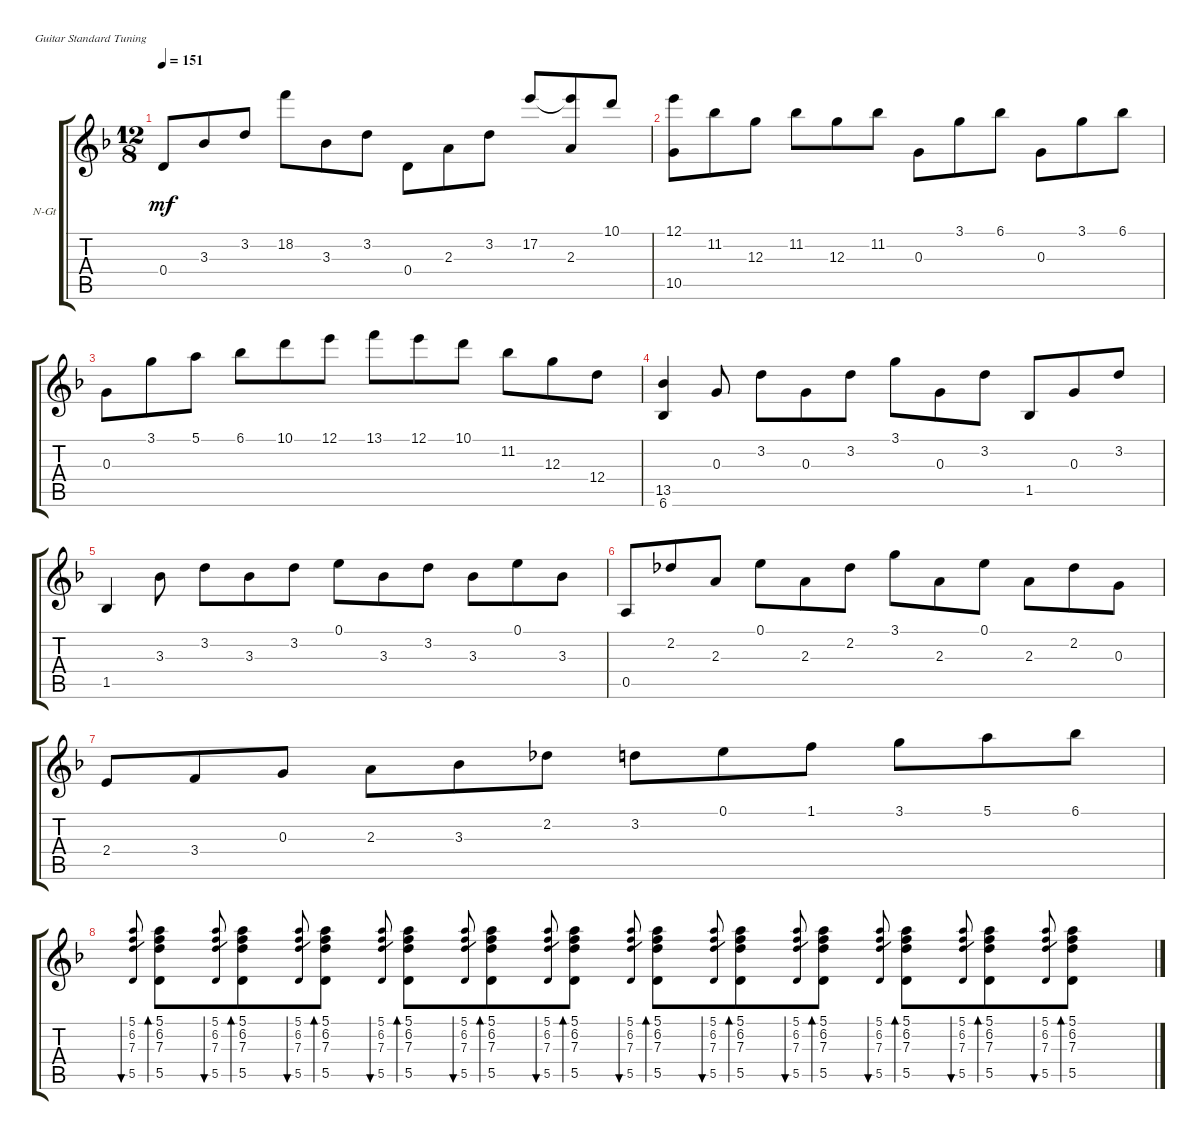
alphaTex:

\defaultSystemsLayout 4
\bracketExtendMode groupsimilarinstruments
\firstSystemTrackNameOrientation horizontal
\otherSystemsTrackNameOrientation horizontal
\track ("Nylon Guitar" "N-Gt") {instrument acousticguitarnylon}
\staff {score tabs}
\tuning (E4 B3 G3 D3 A2 E2)
\ts (12 8)
\tempo 151
\clef g2
\ks dminor
0.4.8{dy mf} 3.3.8 3.2.8 18.2.8 3.3.8 3.2.8 0.4.8 2.3.8 3.2.8 17.2.8{beam invert} (2.3 17.2{t}).8 10.1.8 |
(12.1 10.5).8 11.2.8 12.3.8 11.2.8 12.3.8 11.2.8 0.3.8 3.1.8 6.1.8 0.3.8 3.1.8 6.1.8 |
0.3.8 3.1.8 5.1.8 6.1.8 10.1.8 12.1.8 13.1.8 12.1.8 10.1.8 11.2.8 12.3.8 12.4.8 |
(13.5 6.6).4 0.3.8 3.2.8 0.3.8 3.2.8 3.1.8 0.3.8 3.2.8 1.5.8 0.3.8 3.2.8 |
1.5.4 3.3.8 3.2.8 3.3.8 3.2.8 0.1.8 3.3.8 3.2.8 3.3.8 0.1.8 3.3.8 |
0.5.8 2.2.8 2.3.8 0.1.8 2.3.8 2.2.8 3.1.8 2.3.8 0.1.8 2.3.8 2.2.8 0.3.8 |
2.4.8 3.4.8 0.3.8 2.3.8 3.3.8 2.2.8 3.2.8 0.1.8 1.1.8 3.1.8 5.1.8 6.1.8 |
(5.1 6.2 7.3 5.5).8{bu 60 gr} (5.5 7.3 6.2 5.1).8{bd 120} (5.1 6.2 7.3 5.5).8{bu 60 gr} (5.1 6.2 7.3 5.5).8{bd 120} (5.1 6.2 7.3 5.5).8{bu 60 gr} (5.1 6.2 7.3 5.5).8{bd 120} (5.1 6.2 7.3 5.5).8{bu 60 gr} (5.1 6.2 7.3 5.5).8{bd 120} (5.1 6.2 7.3 5.5).8{bu 60 gr} (5.1 6.2 7.3 5.5).8{bd 120} (5.1 6.2 7.3 5.5).8{bu 60 gr} (5.1 6.2 7.3 5.5).8{bd 120} (5.1 6.2 7.3 5.5).8{bu 60 gr} (5.1 6.2 7.3 5.5).8{bd 120} (5.1 6.2 7.3 5.5).8{bu 60 gr} (5.1 6.2 7.3 5.5).8{bd 120} (5.1 6.2 7.3 5.5).8{bu 60 gr} (5.1 6.2 7.3 5.5).8{bd 120} (5.1 6.2 7.3 5.5).8{bu 60 gr} (5.1 6.2 7.3 5.5).8{bd 120} (5.1 6.2 7.3 5.5).8{bu 60 gr} (5.1 6.2 7.3 5.5).8{bd 120} (5.1 6.2 7.3 5.5).8{bu 60 gr} (5.5 7.3 6.2 5.1).8{bd 240}
